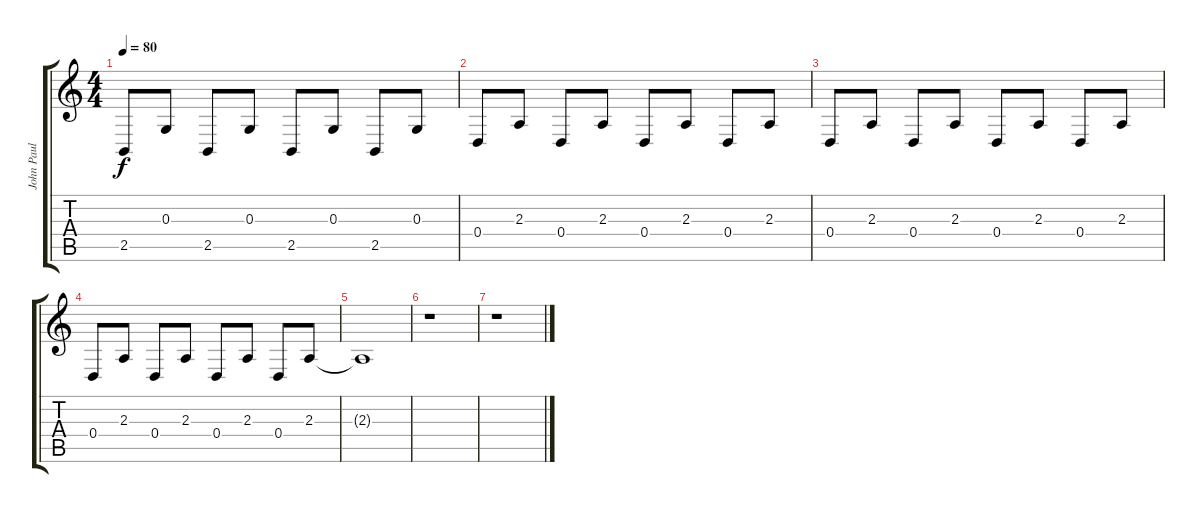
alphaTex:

\track ("John Paul Jones (Organ 3)" "John Paul ") {instrument drawbarorgan}
\staff {score tabs}
\tuning (E4 B3 G3 D3 A2 E2) {hide}
\ts (4 4)
\tempo 80
\clef g2
\ks c
2.5.8{dy f} 0.3.8 2.5.8 0.3.8 2.5.8 0.3.8 2.5.8 0.3.8 |
0.4.8 2.3.8 0.4.8 2.3.8 0.4.8 2.3.8 0.4.8 2.3.8 |
0.4.8{volume 6} 2.3.8 0.4.8 2.3.8 0.4.8 2.3.8 0.4.8 2.3.8 |
0.4.8{volume 2} 2.3.8 0.4.8 2.3.8 0.4.8 2.3.8 0.4.8 2.3.8 |
2.3{t}.1{volume 1} |
r.1 |
r.1
